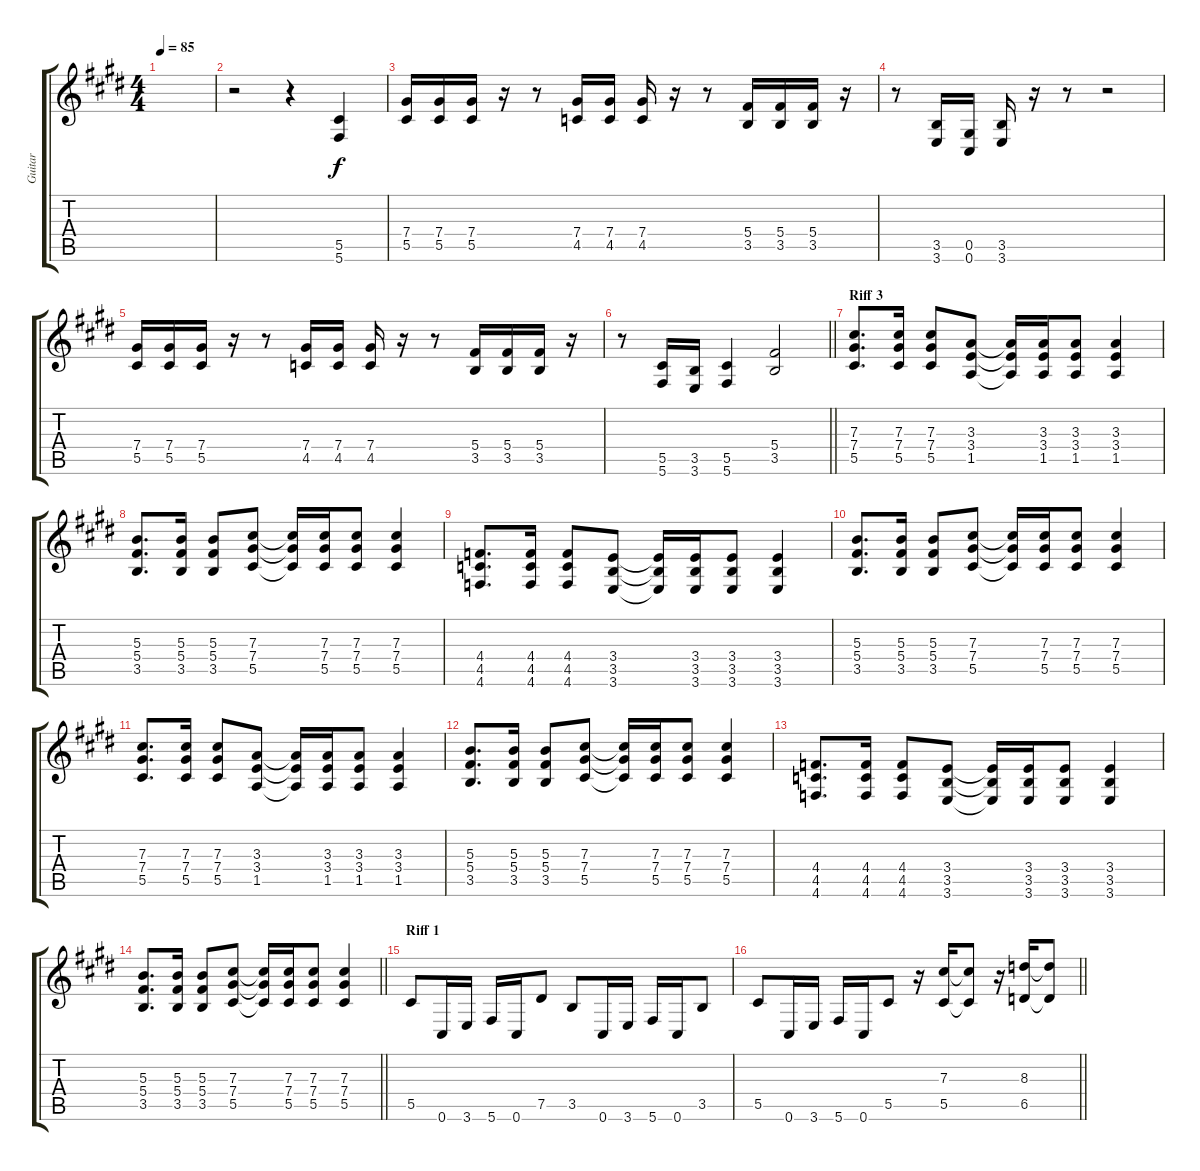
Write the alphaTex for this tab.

\track ("Guitar" "Guitar") {instrument distortionguitar}
\staff {score tabs}
\tuning (Eb4 Bb3 Gb3 Db3 Ab2 Db2) {hide}
\ts (4 4)
\tempo 85
\clef g2
\ks e
|
r.2 r.4 (5.5 5.6).4 |
(7.4 5.5).16 (7.4 5.5).16 (7.4 5.5).16 r.16 r.8 (7.4 4.5).16 (7.4 4.5).16 (7.4 4.5).16 r.16 r.8 (5.4 3.5).16 (5.4 3.5).16 (5.4 3.5).16 r.16 |
r.8 (3.5 3.6).16 (0.5 0.6).16 (3.5 3.6).16 r.16 r.8 r.2 |
(7.4 5.5).16 (7.4 5.5).16 (7.4 5.5).16 r.16 r.8 (7.4 4.5).16 (7.4 4.5).16 (7.4 4.5).16 r.16 r.8 (5.4 3.5).16 (5.4 3.5).16 (5.4 3.5).16 r.16 |
\barLineRight lightlight
r.8 (5.5 5.6).16 (3.5 3.6).16 (5.5 5.6).4 (5.4 3.5).2 |
\section ("" "Riff 3")
(7.3 7.4 5.5).8{d} (7.3 7.4 5.5).16 (7.3 7.4 5.5).8 (3.3 3.4 1.5).8 (3.3{t} 3.4{t} 1.5{t}).16 (3.3 3.4 1.5).16 (3.3 3.4 1.5).8 (3.3 3.4 1.5).4 |
(5.3 5.4 3.5).8{d} (5.3 5.4 3.5).16 (5.3 5.4 3.5).8 (7.3 7.4 5.5).8 (7.3{t} 7.4{t} 5.5{t}).16 (7.3 7.4 5.5).16 (7.3 7.4 5.5).8 (7.3 7.4 5.5).4 |
(4.4 4.5 4.6).8{d} (4.4 4.5 4.6).16 (4.4 4.5 4.6).8 (3.4 3.5 3.6).8 (3.4{t} 3.5{t} 3.6{t}).16 (3.4 3.5 3.6).16 (3.4 3.5 3.6).8 (3.4 3.5 3.6).4 |
(5.3 5.4 3.5).8{d} (5.3 5.4 3.5).16 (5.3 5.4 3.5).8 (7.3 7.4 5.5).8 (7.3{t} 7.4{t} 5.5{t}).16 (7.3 7.4 5.5).16 (7.3 7.4 5.5).8 (7.3 7.4 5.5).4 |
(7.3 7.4 5.5).8{d} (7.3 7.4 5.5).16 (7.3 7.4 5.5).8 (3.3 3.4 1.5).8 (3.3{t} 3.4{t} 1.5{t}).16 (3.3 3.4 1.5).16 (3.3 3.4 1.5).8 (3.3 3.4 1.5).4 |
(5.3 5.4 3.5).8{d} (5.3 5.4 3.5).16 (5.3 5.4 3.5).8 (7.3 7.4 5.5).8 (7.3{t} 7.4{t} 5.5{t}).16 (7.3 7.4 5.5).16 (7.3 7.4 5.5).8 (7.3 7.4 5.5).4 |
(4.4 4.5 4.6).8{d} (4.4 4.5 4.6).16 (4.4 4.5 4.6).8 (3.4 3.5 3.6).8 (3.4{t} 3.5{t} 3.6{t}).16 (3.4 3.5 3.6).16 (3.4 3.5 3.6).8 (3.4 3.5 3.6).4 |
\barLineRight lightlight
(5.3 5.4 3.5).8{d} (5.3 5.4 3.5).16 (5.3 5.4 3.5).8 (7.3 7.4 5.5).8 (7.3{t} 7.4{t} 5.5{t}).16 (7.3 7.4 5.5).16 (7.3 7.4 5.5).8 (7.3 7.4 5.5).4 |
\section ("" "Riff 1")
5.5.8 0.6.16 3.6.16 5.6.16 0.6.16 7.5.8 3.5.8 0.6.16 3.6.16 5.6.16 0.6.16 3.5.8 |
\barLineRight lightlight
5.5.8 0.6.16 3.6.16 5.6.16 0.6.16 5.5.8 r.16 (7.3 5.5).16 (7.3{t} 5.5{t}).8 r.16 (8.3 6.5).16 (8.3{t} 6.5{t}).8
